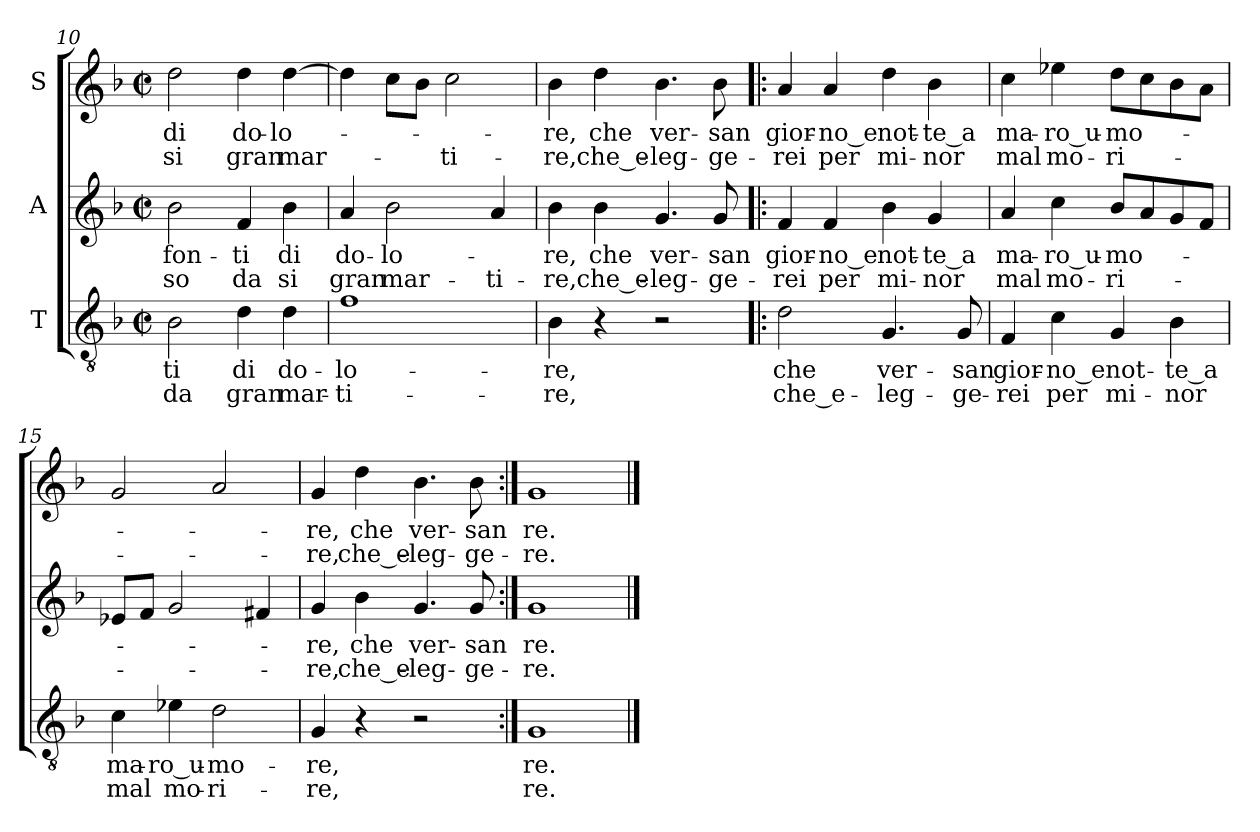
**kern	**text	**text	**kern	**text	**text	**kern	**text	**text
*part3	*part3	*part3	*part2	*part2	*part2	*part1	*part1	*part1
*staff3	*staff3	*staff3	*staff2	*staff2	*staff2	*staff1	*staff1	*staff1
*I"T	*	*	*I"A	*	*	*I"S	*	*
*clefGv2	*	*	*clefG2	*	*	*clefG2	*	*
*k[b-]	*	*	*k[b-]	*	*	*k[b-]	*	*
*F:	*	*	*F:	*	*	*F:	*	*
*M2/2	*	*	*M2/2	*	*	*M2/2	*	*
*met(c|)	*	*	*met(c|)	*	*	*met(c|)	*	*
=10	=10	=10	=10	=10	=10	=10	=10	=10
2B-\	-ti	da	2b-\	fon-	-so	2dd\	di	si
4d\	di	gran	4f/	-ti	da	4dd\	do-	gran
4d\	do-	mar-	4b-\	di	si	[4dd\	-lo-	mar-
=11	=11	=11	=11	=11	=11	=11	=11	=11
1f	-lo-	-ti-	4a/	do-	gran	4dd\]	.	.
.	.	.	2b-\	-lo-	mar-	8cc\L	.	.
.	.	.	.	.	.	8b-\J	.	.
.	.	.	.	.	.	2cc\	.	-ti-
.	.	.	4a/	.	-ti-	.	.	.
=12	=12	=12	=12	=12	=12	=12	=12	=12
4B-\	-re,	-re,	4b-\	-re,	-re,	4b-\	-re,	-re,
4r	.	.	4b-\	che	che_e-	4dd\	che	che_e-
2r	.	.	4.g/	ver-	-leg-	4.b-\	ver-	-leg-
.	.	.	8g/	-san	-ge-	8b-\	-san	-ge-
!!LO:LB:g=z
=13!|:	=13!|:	=13!|:	=13!|:	=13!|:	=13!|:	=13!|:	=13!|:	=13!|:
2d\	che	che_e-	4f/	gior-	-rei	4a/	gior-	-rei
.	.	.	4f/	-no_e	per	4a/	-no_e	per
4.G/	ver-	-leg-	4b-\	not-	mi-	4dd\	not-	mi-
.	.	.	4g/	-te_a	-nor	4b-\	-te_a	-nor
8G/	-san	-ge-	.	.	.	.	.	.
=14	=14	=14	=14	=14	=14	=14	=14	=14
4F/	gior-	-rei	4a/	ma-	mal	4cc\	ma-	mal
4c\	-no_e	per	4cc\	-ro_u-	mo-	4ee-X\	-ro_u-	mo-
4G/	not-	mi-	8b-/L	-mo-	-ri-	8dd\L	-mo-	-ri-
.	.	.	8a/	.	.	8cc\	.	.
4B-\	-te_a	-nor	8g/	.	.	8b-\	.	.
.	.	.	8f/J	.	.	8a\J	.	.
=15	=15	=15	=15	=15	=15	=15	=15	=15
4c\	ma-	mal	8e-X/L	.	.	2g/	.	.
.	.	.	8f/J	.	.	.	.	.
4e-X\	-ro_u-	mo-	2g/	.	.	.	.	.
2d\	-mo-	-ri-	.	.	.	2a/	.	.
.	.	.	4f#X/	.	.	.	.	.
=16	=16	=16	=16	=16	=16	=16	=16	=16
4G/	-re,	-re,	4g/	-re,	-re,	4g/	-re,	-re,
4r	.	.	4b-\	che	che_e-	4dd\	che	che_e-
2r	.	.	4.g/	ver-	-leg-	4.b-\	ver-	-leg-
.	.	.	8g/	-san	-ge-	8b-\	-san	-ge-
=17:|!	=17:|!	=17:|!	=17:|!	=17:|!	=17:|!	=17:|!	=17:|!	=17:|!
1G	re.	re.	1g	re.	-re.	1g	re.	-re.
==	==	==	==	==	==	==	==	==
*-	*-	*-	*-	*-	*-	*-	*-	*-
